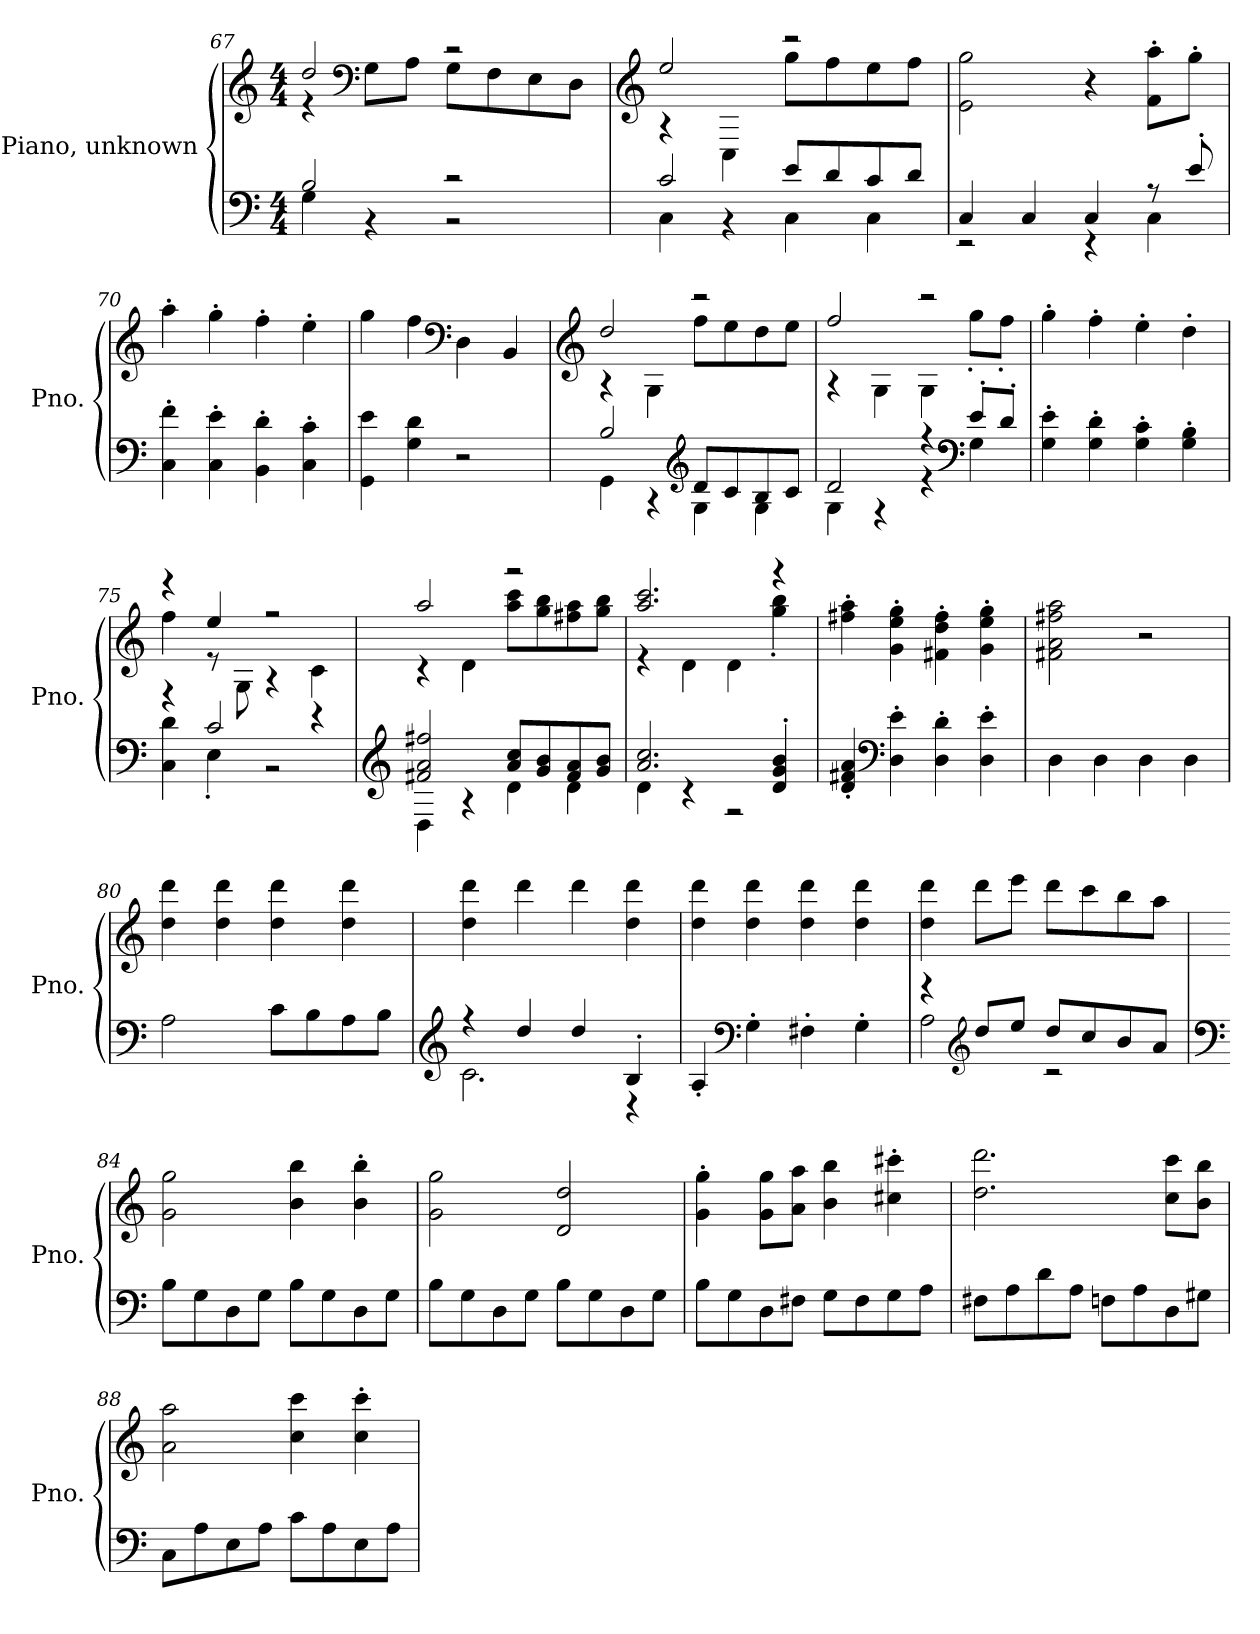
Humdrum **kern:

**kern	**kern
*part1	*part1
*staff2	*staff1
*I"Piano, unknown	*
*I'Pno.	*
*clefF4	*clefG2
*k[]	*k[]
*M4/4	*M4/4
=67	=67
*^	*^
2B/	4G\	2dd/	4r
*	*	*clefF4	*
.	4r	.	8G\L
.	.	.	8A\J
2r	2r	2r	8G\L
.	.	.	8F\
.	.	.	8E\
.	.	.	8D\J
!!LO:LB:g=z	!!
=68	=68	=68	=68
*	*	*clefG2	*
2c/	4C\	2ee/	4r
.	4r	.	4C\
8e/L	4C\	2r	8gg\L
8d/	.	.	8ff\
8c/	4C\	.	8ee\
8d/J	.	.	8ff\J
*	*	*v	*v
=69	=69	=69
4C/	2r	2e\ 2gg\
4C/	.	.
4C/	4r	4r
8r	4C\	8f\' 8aa\'L
8e'/	.	8gg'\J
*v	*v	*
=70	=70
4C\' 4f\'	4aa'\
4C\' 4e\'	4gg'\
4BB\' 4d\'	4ff'\
4C\' 4c\'	4ee'\
=71	=71
4GG\ 4e\	4gg\
4G\ 4d\	4ff\
*	*clefF4
2r	4D\
.	4BB/
=72	=72
*	*clefG2
*^	*^
2B/	4GG\	2dd/	4r
.	4r	.	4G\
*clefG2	*	*	*
8d/L	4G\	2r	8ff\L
8c/	.	.	8ee\
8B/	4G\	.	8dd\
8c/J	.	.	8ee\J
!!LO:LB:g=z	!!
=73	=73	=73	=73
2d/	4G\	2ff/	4r
.	4r	.	4G\
4r	4r	2r	4G\
*clefF4	*	*	*
8e'/L	4G\	.	8gg'\L
8d'/J	.	.	8ff'\J
*v	*v	*	*
*	*v	*v
=74	=74
4G\' 4e\'	4gg'\
4G\' 4d\'	4ff'\
4G\' 4c\'	4ee'\
4G\' 4B\'	4dd'\
=75	=75
*^	*^
4r	4C\ 4d\	4r	4ff\
2c/	4E'\	4ee/	8r
.	.	.	8G\
.	2r	2r	4r
4r	.	.	4c\
=76	=76	=76	=76
*clefG2	*	*	*
2f#X/ 2a/ 2ff#X/	4D\	2aa/	4r
.	4r	.	4d\
8a/ 8cc/L	4d\	2r	8aa\ 8ccc\L
8g/ 8b/	.	.	8gg\ 8bb\
8f#/ 8a/	4d\	.	8ff#X\ 8aa\
8g/ 8b/J	.	.	8gg\ 8bb\J
=77	=77	=77	=77
2.a/ 2.cc/	4d\	2.aa/ 2.ccc/	4r
.	4r	.	4d\
.	2r	.	4d\
4d/' 4g/' 4b/'	.	4r	4gg\' 4bb\'
*v	*v	*	*
*	*v	*v
=78	=78
4d/' 4f#X/' 4a/'	4ff#X\' 4aa\'
*clefF4	*
4D\' 4e\'	4g\' 4ee\' 4gg\'
4D\' 4d\'	4f#X\' 4dd\' 4ff#\'
4D\' 4e\'	4g\' 4ee\' 4gg\'
!!LO:LB:g=z
=79	=79
4D\	2f#X\ 2a\ 2ff#X\ 2aa\
4D\	.
4D\	2r
4D\	.
=80	=80
2A\	4dd\ 4ddd\
.	4dd\ 4ddd\
8c\L	4dd\ 4ddd\
8B\	.
8A\	4dd\ 4ddd\
8B\J	.
=81	=81
*clefG2	*
*^	*
4r	2.c\	4dd\ 4ddd\
4dd/	.	4ddd\
4dd/	.	4ddd\
4B'/	4r	4dd\ 4ddd\
*v	*v	*
=82	=82
4A'/	4dd\ 4ddd\
*clefF4	*
4G'\	4dd\ 4ddd\
4F#X'\	4dd\ 4ddd\
4G'\	4dd\ 4ddd\
=83	=83
*^	*
4r	2A\	4dd\ 4ddd\
*clefG2	*	*
8dd/L	.	8ddd\L
8ee/J	.	8eee\J
8dd/L	2r	8ddd\L
8cc/	.	8ccc\
8b/	.	8bb\
8a/J	.	8aa\J
*v	*v	*
!!LO:LB:g=z
=84	=84
*clefF4	*
8B\L	2g\ 2gg\
8G\	.
8D\	.
8G\J	.
8B\L	4b\ 4bb\
8G\	.
8D\	4b\' 4bb\'
8G\J	.
=85	=85
8B\L	2g\ 2gg\
8G\	.
8D\	.
8G\J	.
8B\L	2d/ 2dd/
8G\	.
8D\	.
8G\J	.
=86	=86
8B\L	4g\' 4gg\'
8G\	.
8D\	8g\ 8gg\L
8F#X\J	8a\ 8aa\J
8G\L	4b\ 4bb\
8F#\	.
8G\	4cc#X\' 4ccc#X\'
8A\J	.
=87	=87
8F#X\L	2.dd\ 2.ddd\
8A\	.
8d\	.
8A\J	.
8Fn\L	.
8A\	.
8D\	8cc\ 8ccc\L
8G#X\J	8b\ 8bb\J
=88	=88
8C\L	2a\ 2aa\
8A\	.
8E\	.
8A\J	.
8c\L	4cc\ 4ccc\
8A\	.
8E\	4cc\' 4ccc\'
8A\J	.
=	=
*-	*-
